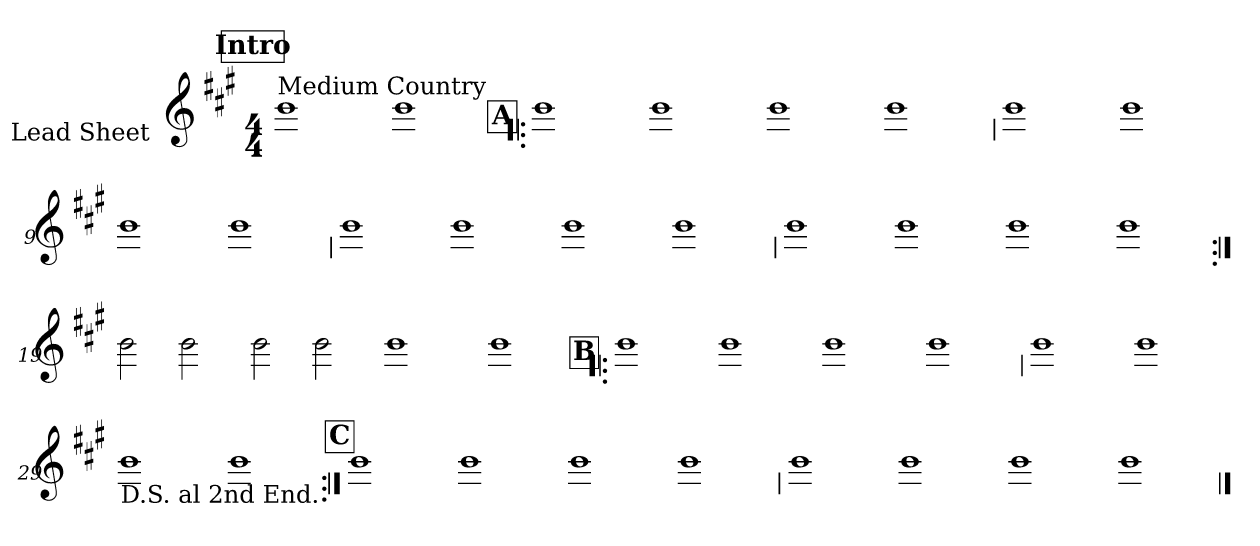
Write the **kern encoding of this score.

**kern
*part1
*staff1
*I"Lead Sheet
*stria0
*clefG2
*k[f#c#g#]
*A:
*M4/4
*MM82
!!LO:REH:place=s1:a:t=Intro
=1||
!LO:TX:a:t=Medium Country
1b
=2-
1b
!!LO:LB:g=z
!!LO:REH:place=s1:a:t=A
=3!|:
1b
=4-
1b
=5-
1b
=6-
1b
!!LO:LB:g=z
=7
1b
=8-
1b
=9-
1b
=10-
1b
!!LO:LB:g=z
=11
1b
=12-
1b
=13-
1b
=14-
1b
!!LO:LB:g=z
=15
1b
=16-
1b
=17-
1b
=18-
1b
!!LO:LB:g=z
=19:|!
2b
2b
=20-
2b
2b
=21-
1b
=22-
1b
!!LO:LB:g=z
!!LO:REH:place=s1:a:t=B
=23!|:
1b
=24-
1b
=25-
1b
=26-
1b
!!LO:LB:g=z
=27
1b
=28-
1b
=29-
!LO:TX:b:t=D.S. al 2nd End.
1b
=30-
1b
!!LO:LB:g=z
!!LO:REH:place=s1:a:t=C
=31:|!
1b
=32-
1b
=33-
1b
=34-
1b
!!LO:LB:g=z
=35
1b
=36-
1b
=37-
1b
=38-
1b
==
*-
